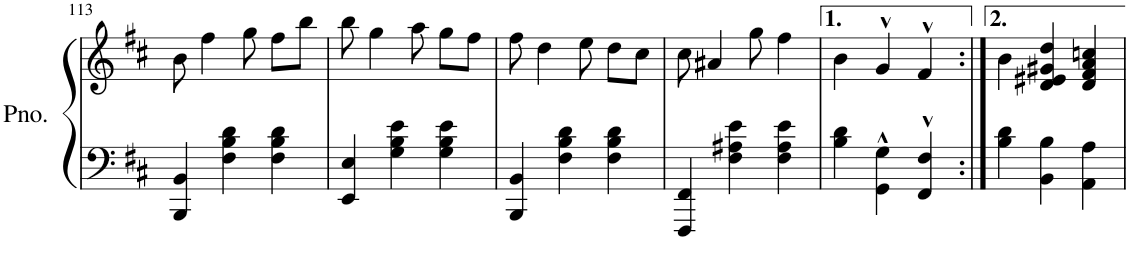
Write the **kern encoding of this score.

**kern	**kern
*part1	*part1
*staff2	*staff1
*I"Piano	*
*I'Pno.	*
!!LO:PB:g=z
*clefF4	*clefG2
*k[f#c#]	*k[f#c#]
*M3/4	*M3/4
=113	=113
4BBB/ 4BB/	8b\
.	4ff#\
4F#\ 4B\ 4d\	.
.	8gg\
4F#\ 4B\ 4d\	8ff#\L
.	8bb\J
=114	=114
4EE/ 4E/	8bb\
.	4gg\
4G\ 4B\ 4e\	.
.	8aa\
4G\ 4B\ 4e\	8gg\L
.	8ff#\J
=115	=115
4BBB/ 4BB/	8ff#\
.	4dd\
4F#\ 4B\ 4d\	.
.	8ee\
4F#\ 4B\ 4d\	8dd\L
.	8cc#\J
=116	=116
4FFF#/ 4FF#/	8cc#\
.	4a#X/
4F#\ 4A#X\ 4e\	.
.	8gg\
4F#\ 4A#\ 4e\	4ff#\
=117	=117
4B\ 4d\	4b\
4GG\^^ 4G\^^	4g^^/
4FF#/^^ 4F#/^^	4f#^^/
=118:|!	=118:|!
4B\ 4d\	4b\
4BB\ 4B\	4d/ 4e#X/ 4g#X/ 4dd/
4AA\ 4A\	4d/ 4f#/ 4a/ 4ccn/
=	=
*-	*-
